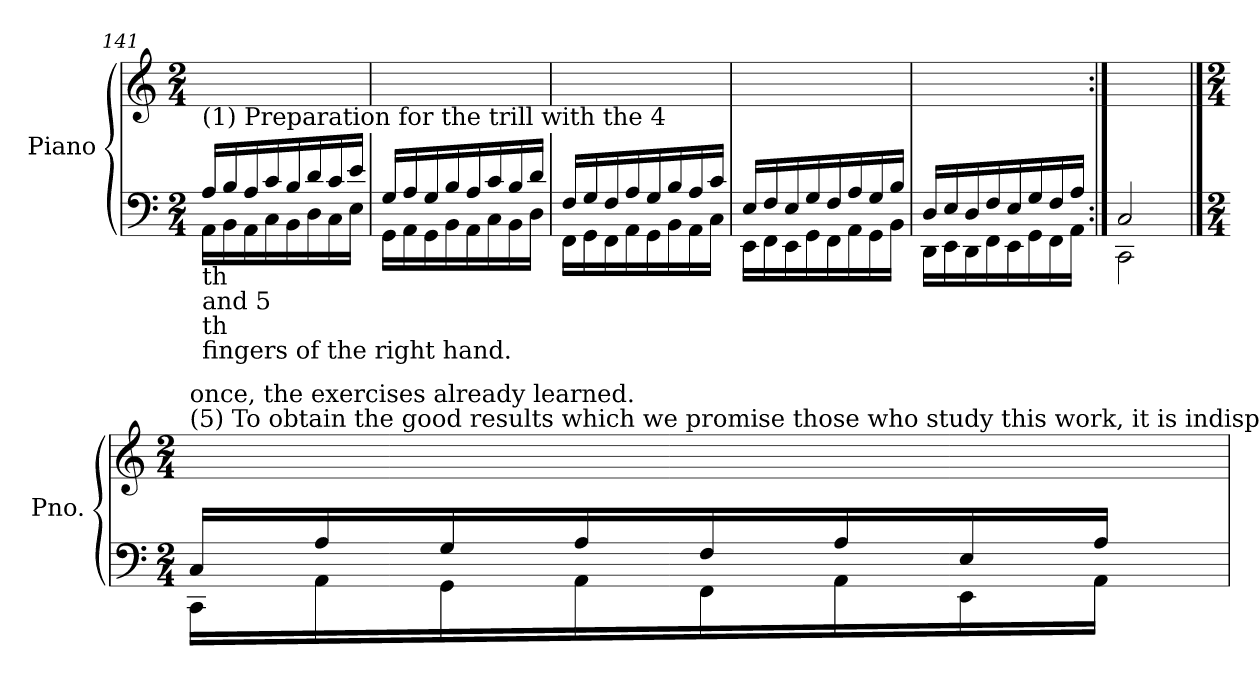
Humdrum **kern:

**kern	**kern
*part1	*part1
*staff2	*staff1
*I"Piano	*
*I'Pno.	*
!!LO:LB:g=z
*clefF4	*clefG2
*k[]	*k[]
*M2/4	*M2/4
=141	=141
*^	*
!LO:TX:a:t=(1) Preparation for the trill with the 4	!	!
!LO:TX:b:t=th	!	!
!LO:TX:b:t=and 5	!	!
!LO:TX:b:t=th	!	!
!LO:TX:b:t=fingers of the right hand.	!	!
16A/LL	16AA\LL	2ryy
16B/	16BB\	.
16A/	16AA\	.
16c/	16C\	.
16B/	16BB\	.
16d/	16D\	.
16c/	16C\	.
16e/JJ	16E\JJ	.
=142	=142	=142
16G/LL	16GG\LL	2ryy
16A/	16AA\	.
16G/	16GG\	.
16B/	16BB\	.
16A/	16AA\	.
16c/	16C\	.
16B/	16BB\	.
16d/JJ	16D\JJ	.
=143	=143	=143
16F/LL	16FF\LL	2ryy
16G/	16GG\	.
16F/	16FF\	.
16A/	16AA\	.
16G/	16GG\	.
16B/	16BB\	.
16A/	16AA\	.
16c/JJ	16C\JJ	.
=144	=144	=144
16E/LL	16EE\LL	2ryy
16F/	16FF\	.
16E/	16EE\	.
16G/	16GG\	.
16F/	16FF\	.
16A/	16AA\	.
16G/	16GG\	.
16B/JJ	16BB\JJ	.
=145	=145	=145
16D/LL	16DD\LL	2ryy
16E/	16EE\	.
16D/	16DD\	.
16F/	16FF\	.
16E/	16EE\	.
16G/	16GG\	.
16F/	16FF\	.
16A/JJ	16AA\JJ	.
=146:|!	=146:|!	=146:|!
2C/	2CC\	2ryy
!!LO:PB:g=z
==147	==147	==147
*M2/4	*	*M2/4
!	!	!LO:TX:a:t=(5)  To obtain the good results which we promise those who study this work, it is indispensable to play daily, at least
!	!	!LO:TX:a:t=once, the exercises already learned.
16C/LL	16CC\LL	2ryy
16A/	16AA\	.
16G/	16GG\	.
16A/	16AA\	.
16F/	16FF\	.
16A/	16AA\	.
16E/	16EE\	.
16A/JJ	16AA\JJ	.
*v	*v	*
=	=
*-	*-
